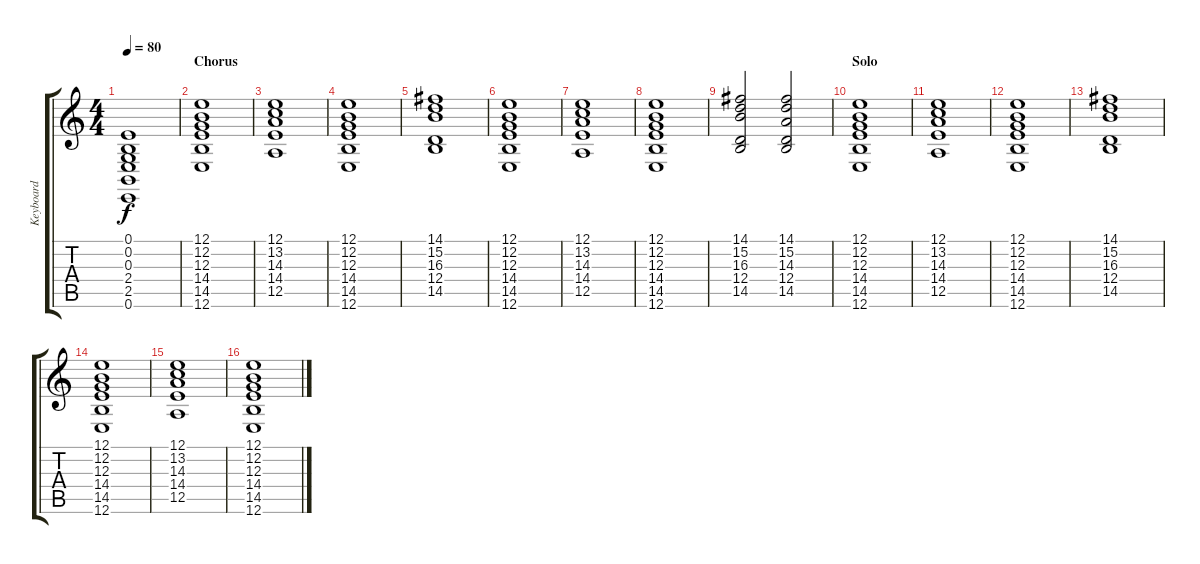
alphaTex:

\track ("Keyboard" "Keyboard") {instrument pad2warm}
\staff {score tabs}
\tuning (E4 B3 G3 D3 A2 E2) {hide}
\ts (4 4)
\tempo 80
\clef g2
\ks c
(0.1{t} 0.2{t} 0.3{t} 2.4{t} 2.5{t} 0.6{t}).1{dy f} |
\section ("" "Chorus")
(12.1 12.2 12.3 14.4 14.5 12.6).1 |
(12.1 13.2 14.3 14.4 12.5).1 |
(12.1 12.2 12.3 14.4 14.5 12.6).1 |
(14.1 15.2 16.3 12.4 14.5).1 |
(12.1 12.2 12.3 14.4 14.5 12.6).1 |
(12.1 13.2 14.3 14.4 12.5).1 |
(12.1 12.2 12.3 14.4 14.5 12.6).1 |
(14.1 15.2 16.3 12.4 14.5).2 (14.1 15.2 14.3 12.4 14.5).2 |
\section ("" "Solo")
(12.1 12.2 12.3 14.4 14.5 12.6).1 |
(12.1 13.2 14.3 14.4 12.5).1 |
(12.1 12.2 12.3 14.4 14.5 12.6).1 |
(14.1 15.2 16.3 12.4 14.5).1 |
(12.1 12.2 12.3 14.4 14.5 12.6).1 |
(12.1 13.2 14.3 14.4 12.5).1 |
(12.1 12.2 12.3 14.4 14.5 12.6).1
